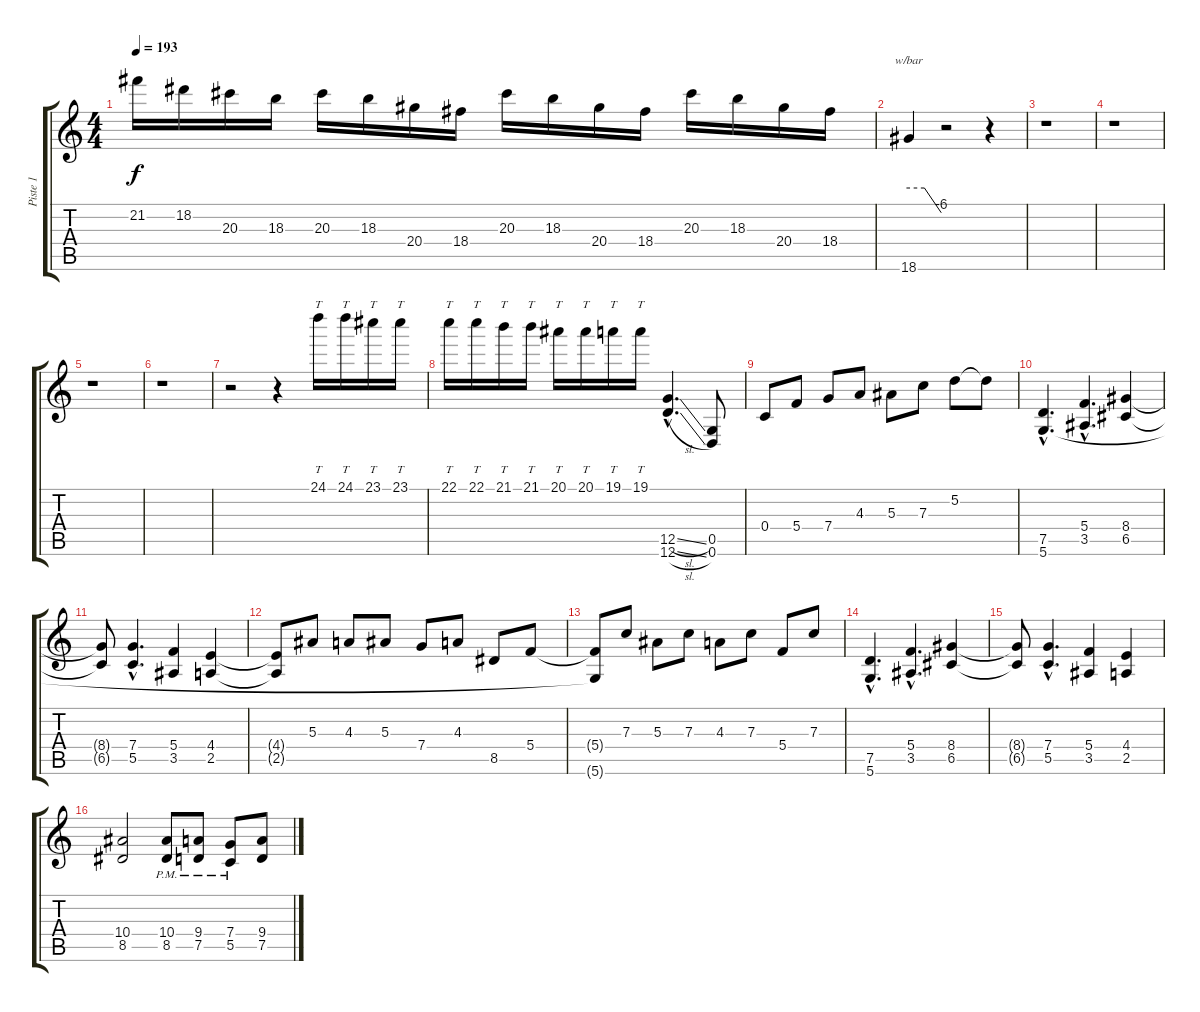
\track ("Piste 1" "Piste 1") {instrument distortionguitar}
\staff {score tabs}
\tuning (D4 A3 F3 C3 G2 D2) {hide}
\ts (4 4)
\tempo 193
\clef g2
\ks c
21.2.16{dy f} 18.2.16 20.3.16 18.3.16 20.3.16 18.3.16 20.4.16 18.4.16 20.3.16 18.3.16 20.4.16 18.4.16 20.3.16 18.3.16 20.4.16 18.4.16 |
18.6.4{tbe (custom default 0 0 29 0 60 -24)} r.2 r.4 |
r.1 |
r.1 |
r.1 |
r.1 |
r.2 r.4 24.1.16{tt} 24.1.16{tt} 23.1.16{tt} 23.1.16{tt} |
22.1.16{tt} 22.1.16{tt} 21.1.16{tt} 21.1.16{tt} 20.1.16{tt} 20.1.16{tt} 19.1.16{tt} 19.1.16{tt} (12.5{sl hac} 12.6{sl hac}).4{d} (0.5 0.6).8 |
0.4.8 5.4.8 7.4.8 4.3.8 5.3.8 7.3.8 5.2.8 5.2{t}.8 |
(7.5{hac} 5.6{hac}).4{d} (5.4{hac} 3.5{hac}).4{d} (8.4 6.5).4 |
(8.4{t} 6.5{t}).8 (7.4{hac} 5.5{hac}).4{d} (5.4 3.5).4 (4.4 2.5).4 |
(4.4{t} 2.5{t}).8 5.3.8 4.3.8 5.3.8 7.4.8 4.3.8 8.5.8 5.4.8 |
(5.4{t} 5.6{t}).8 7.3.8 5.3.8 7.3.8 4.3.8 7.3.8 5.4.8 7.3.8 |
(7.5{hac} 5.6{hac}).4{d} (5.4{hac} 3.5{hac}).4{d} (8.4 6.5).4 |
(8.4{t} 6.5{t}).8 (7.4{hac} 5.5{hac}).4{d} (5.4 3.5).4 (4.4 2.5).4 |
(10.4 8.5).2 (10.4{pm} 8.5{pm}).8 (9.4{pm} 7.5{pm}).8 (7.4{pm} 5.5{pm}).8 (9.4 7.5).8
